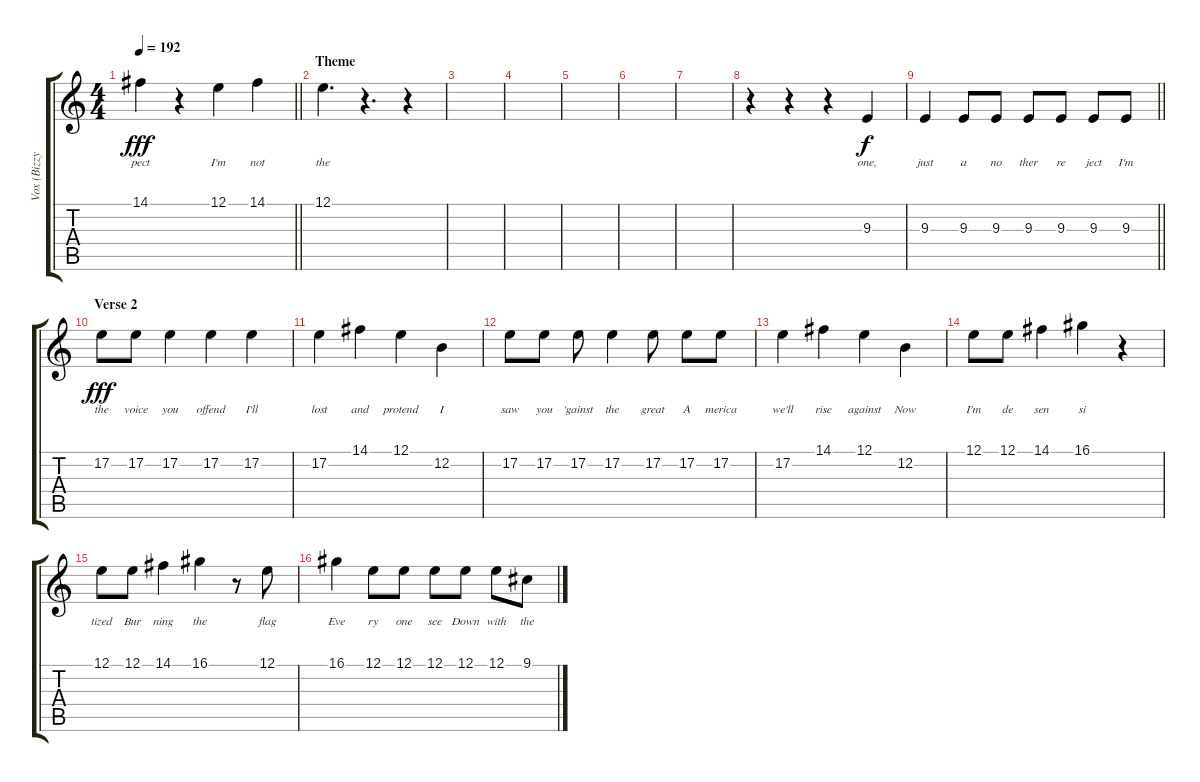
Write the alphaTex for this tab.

\track ("Vox (Bizzy D)" "Vox (Bizzy") {instrument lead2sawtooth}
\staff {score tabs}
\tuning (E4 B3 G3 D3 A2 E2) {hide}
\ts (4 4)
\tempo 192
\clef g2
\barLineRight lightlight
\ks c
14.1{t}.4{lyrics (0 "pect") lyrics (1 "") lyrics (2 "") lyrics (3 "") lyrics (4 "") dy fff} r.4 12.1.4{lyrics (0 "I'm") lyrics (1 "") lyrics (2 "") lyrics (3 "") lyrics (4 "")} 14.1.4{lyrics (0 "not") lyrics (1 "") lyrics (2 "") lyrics (3 "") lyrics (4 "")} |
\section ("" "Theme")
12.1.4{d lyrics (0 "the") lyrics (1 "") lyrics (2 "") lyrics (3 "") lyrics (4 "")} r.4{d} r.4 |
|
|
|
|
|
r.4 r.4 r.4 9.3.4{lyrics (0 "one,") lyrics (1 "") lyrics (2 "") lyrics (3 "") lyrics (4 "") dy f} |
\barLineRight lightlight
9.3.4{lyrics (0 "just") lyrics (1 "") lyrics (2 "") lyrics (3 "") lyrics (4 "")} 9.3.8{lyrics (0 "a") lyrics (1 "") lyrics (2 "") lyrics (3 "") lyrics (4 "")} 9.3.8{lyrics (0 "no") lyrics (1 "") lyrics (2 "") lyrics (3 "") lyrics (4 "")} 9.3.8{lyrics (0 "ther") lyrics (1 "") lyrics (2 "") lyrics (3 "") lyrics (4 "")} 9.3.8{lyrics (0 "re") lyrics (1 "") lyrics (2 "") lyrics (3 "") lyrics (4 "")} 9.3.8{lyrics (0 "ject") lyrics (1 "") lyrics (2 "") lyrics (3 "") lyrics (4 "")} 9.3.8{lyrics (0 "I'm") lyrics (1 "") lyrics (2 "") lyrics (3 "") lyrics (4 "")} |
\section ("" "Verse 2")
17.2.8{lyrics (0 "the") lyrics (1 "") lyrics (2 "") lyrics (3 "") lyrics (4 "") dy fff} 17.2.8{lyrics (0 "voice") lyrics (1 "") lyrics (2 "") lyrics (3 "") lyrics (4 "")} 17.2.4{lyrics (0 "you") lyrics (1 "") lyrics (2 "") lyrics (3 "") lyrics (4 "")} 17.2.4{lyrics (0 "offend") lyrics (1 "") lyrics (2 "") lyrics (3 "") lyrics (4 "")} 17.2.4{lyrics (0 "I'll") lyrics (1 "") lyrics (2 "") lyrics (3 "") lyrics (4 "")} |
17.2.4{lyrics (0 "lost") lyrics (1 "") lyrics (2 "") lyrics (3 "") lyrics (4 "")} 14.1.4{lyrics (0 "and") lyrics (1 "") lyrics (2 "") lyrics (3 "") lyrics (4 "")} 12.1.4{lyrics (0 "protend") lyrics (1 "") lyrics (2 "") lyrics (3 "") lyrics (4 "")} 12.2.4{lyrics (0 "I") lyrics (1 "") lyrics (2 "") lyrics (3 "") lyrics (4 "")} |
17.2.8{lyrics (0 "saw") lyrics (1 "") lyrics (2 "") lyrics (3 "") lyrics (4 "")} 17.2.8{lyrics (0 "you") lyrics (1 "") lyrics (2 "") lyrics (3 "") lyrics (4 "")} 17.2.8{lyrics (0 "'gainst") lyrics (1 "") lyrics (2 "") lyrics (3 "") lyrics (4 "")} 17.2.4{lyrics (0 "the") lyrics (1 "") lyrics (2 "") lyrics (3 "") lyrics (4 "")} 17.2.8{lyrics (0 "great") lyrics (1 "") lyrics (2 "") lyrics (3 "") lyrics (4 "")} 17.2.8{lyrics (0 "A") lyrics (1 "") lyrics (2 "") lyrics (3 "") lyrics (4 "")} 17.2.8{lyrics (0 "merica") lyrics (1 "") lyrics (2 "") lyrics (3 "") lyrics (4 "")} |
17.2.4{lyrics (0 "we'll") lyrics (1 "") lyrics (2 "") lyrics (3 "") lyrics (4 "")} 14.1.4{lyrics (0 "rise") lyrics (1 "") lyrics (2 "") lyrics (3 "") lyrics (4 "")} 12.1.4{lyrics (0 "against") lyrics (1 "") lyrics (2 "") lyrics (3 "") lyrics (4 "")} 12.2.4{lyrics (0 "Now") lyrics (1 "") lyrics (2 "") lyrics (3 "") lyrics (4 "")} |
12.1.8{lyrics (0 "I'm") lyrics (1 "") lyrics (2 "") lyrics (3 "") lyrics (4 "")} 12.1.8{lyrics (0 "de") lyrics (1 "") lyrics (2 "") lyrics (3 "") lyrics (4 "")} 14.1.4{lyrics (0 "sen") lyrics (1 "") lyrics (2 "") lyrics (3 "") lyrics (4 "")} 16.1.4{lyrics (0 "si") lyrics (1 "") lyrics (2 "") lyrics (3 "") lyrics (4 "")} r.4 |
12.1.8{lyrics (0 "tized") lyrics (1 "") lyrics (2 "") lyrics (3 "") lyrics (4 "")} 12.1.8{lyrics (0 "Bur") lyrics (1 "") lyrics (2 "") lyrics (3 "") lyrics (4 "")} 14.1.4{lyrics (0 "ning") lyrics (1 "") lyrics (2 "") lyrics (3 "") lyrics (4 "")} 16.1.4{lyrics (0 "the") lyrics (1 "") lyrics (2 "") lyrics (3 "") lyrics (4 "")} r.8 12.1.8{lyrics (0 "flag") lyrics (1 "") lyrics (2 "") lyrics (3 "") lyrics (4 "")} |
16.1.4{lyrics (0 "Eve") lyrics (1 "") lyrics (2 "") lyrics (3 "") lyrics (4 "")} 12.1.8{lyrics (0 "ry") lyrics (1 "") lyrics (2 "") lyrics (3 "") lyrics (4 "")} 12.1.8{lyrics (0 "one") lyrics (1 "") lyrics (2 "") lyrics (3 "") lyrics (4 "")} 12.1.8{lyrics (0 "see") lyrics (1 "") lyrics (2 "") lyrics (3 "") lyrics (4 "")} 12.1.8{lyrics (0 "Down") lyrics (1 "") lyrics (2 "") lyrics (3 "") lyrics (4 "")} 12.1.8{lyrics (0 "with") lyrics (1 "") lyrics (2 "") lyrics (3 "") lyrics (4 "")} 9.1.8{lyrics (0 "the") lyrics (1 "") lyrics (2 "") lyrics (3 "") lyrics (4 "")}
